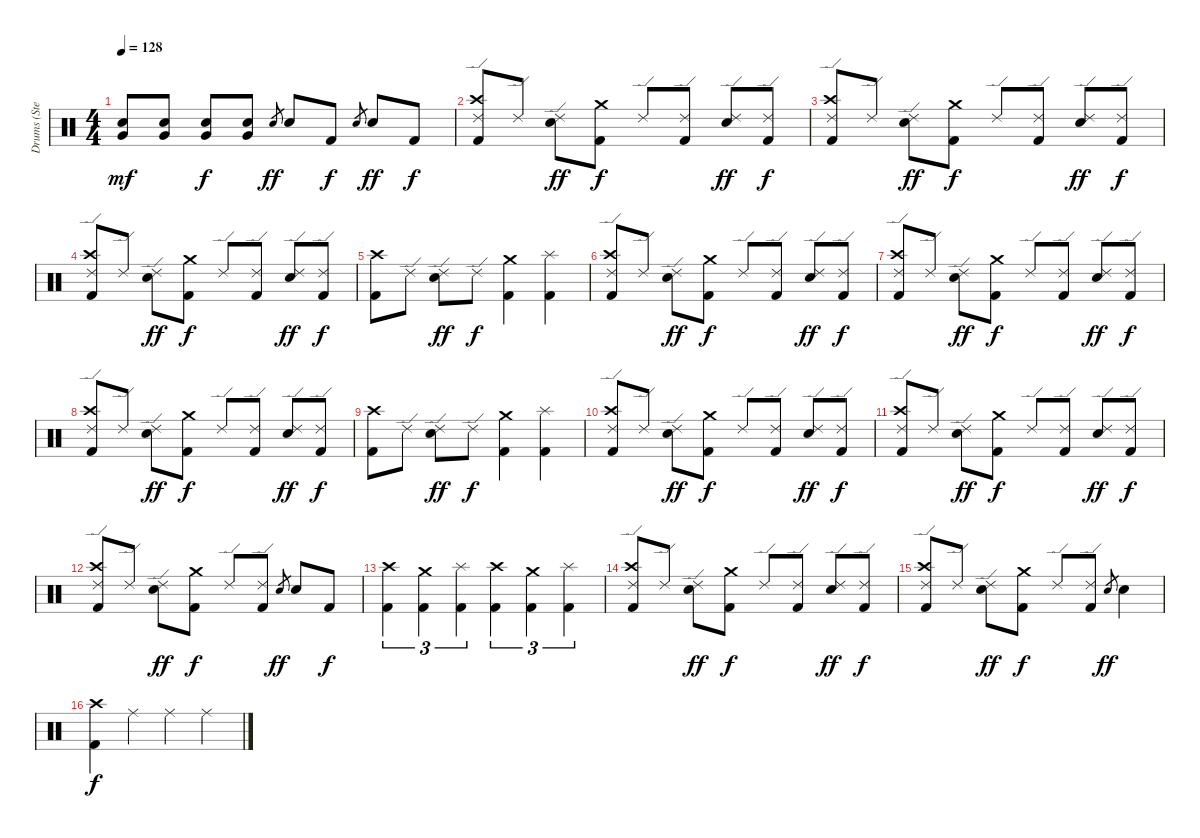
\track ("Drums (Steven)" "Drums (Ste") {instrument percussion}
\staff {score}
\articulation defaults
\ts (4 4)
\tempo 128
\clef neutral
\ks c
("Very Low Tom (hit)" "Snare (hit) 2").8{dy mf} ("Very Low Tom (hit)" "Snare (hit) 2").8 ("Very Low Tom (hit)" "Snare (hit) 2").8{dy f} ("Very Low Tom (hit)" "Snare (hit) 2").8 "Snare (hit) 2".8{gr dy ff} "Snare (hit) 2".8 "Kick (hit) 2".8{dy f} "Snare (hit) 2".8{gr} "Snare (hit) 2".8{dy ff} "Kick (hit) 2".8{dy f} |
("Crash high (hit)" "Ride (edge) 2" "Kick (hit) 2").8 "Ride (edge) 2".8 ("Ride (edge) 2" "Snare (hit) 2").8{dy ff} ("Crash medium (hit)" "Kick (hit) 2").8{dy f} "Ride (edge) 2".8 ("Ride (edge) 2" "Kick (hit) 2").8 ("Ride (edge) 2" "Snare (hit) 2").8{dy ff} ("Ride (edge) 2" "Kick (hit) 2").8{dy f} |
("Crash high (hit)" "Ride (edge) 2" "Kick (hit) 2").8 "Ride (edge) 2".8 ("Ride (edge) 2" "Snare (hit) 2").8{dy ff} ("Crash medium (hit)" "Kick (hit) 2").8{dy f} "Ride (edge) 2".8 ("Ride (edge) 2" "Kick (hit) 2").8 ("Ride (edge) 2" "Snare (hit) 2").8{dy ff} ("Ride (edge) 2" "Kick (hit) 2").8{dy f} |
("Crash high (hit)" "Ride (edge) 2" "Kick (hit) 2").8 "Ride (edge) 2".8 ("Ride (edge) 2" "Snare (hit) 2").8{dy ff} ("Crash medium (hit)" "Kick (hit) 2").8{dy f} "Ride (edge) 2".8 ("Ride (edge) 2" "Kick (hit) 2").8 ("Ride (edge) 2" "Snare (hit) 2").8{dy ff} ("Ride (edge) 2" "Kick (hit) 2").8{dy f} |
("Crash high (hit)" "Kick (hit) 2").8 "Ride (edge) 2".8 ("Ride (edge) 2" "Snare (hit) 2").8{dy ff} "Ride (edge) 2".8{dy f} ("Crash medium (hit)" "Kick (hit) 2").4 ("Splash (hit)" "Kick (hit) 2").4 |
("Crash high (hit)" "Ride (edge) 2" "Kick (hit) 2").8 "Ride (edge) 2".8 ("Ride (edge) 2" "Snare (hit) 2").8{dy ff} ("Crash medium (hit)" "Kick (hit) 2").8{dy f} "Ride (edge) 2".8 ("Ride (edge) 2" "Kick (hit) 2").8 ("Ride (edge) 2" "Snare (hit) 2").8{dy ff} ("Ride (edge) 2" "Kick (hit) 2").8{dy f} |
("Crash high (hit)" "Ride (edge) 2" "Kick (hit) 2").8 "Ride (edge) 2".8 ("Ride (edge) 2" "Snare (hit) 2").8{dy ff} ("Crash medium (hit)" "Kick (hit) 2").8{dy f} "Ride (edge) 2".8 ("Ride (edge) 2" "Kick (hit) 2").8 ("Ride (edge) 2" "Snare (hit) 2").8{dy ff} ("Ride (edge) 2" "Kick (hit) 2").8{dy f} |
("Crash high (hit)" "Ride (edge) 2" "Kick (hit) 2").8 "Ride (edge) 2".8 ("Ride (edge) 2" "Snare (hit) 2").8{dy ff} ("Crash medium (hit)" "Kick (hit) 2").8{dy f} "Ride (edge) 2".8 ("Ride (edge) 2" "Kick (hit) 2").8 ("Ride (edge) 2" "Snare (hit) 2").8{dy ff} ("Ride (edge) 2" "Kick (hit) 2").8{dy f} |
("Crash high (hit)" "Kick (hit) 2").8 "Ride (edge) 2".8 ("Ride (edge) 2" "Snare (hit) 2").8{dy ff} "Ride (edge) 2".8{dy f} ("Crash medium (hit)" "Kick (hit) 2").4 ("Splash (hit)" "Kick (hit) 2").4 |
("Crash high (hit)" "Ride (edge) 2" "Kick (hit) 2").8 "Ride (edge) 2".8 ("Ride (edge) 2" "Snare (hit) 2").8{dy ff} ("Crash medium (hit)" "Kick (hit) 2").8{dy f} "Ride (edge) 2".8 ("Ride (edge) 2" "Kick (hit) 2").8 ("Ride (edge) 2" "Snare (hit) 2").8{dy ff} ("Ride (edge) 2" "Kick (hit) 2").8{dy f} |
("Crash high (hit)" "Ride (edge) 2" "Kick (hit) 2").8 "Ride (edge) 2".8 ("Ride (edge) 2" "Snare (hit) 2").8{dy ff} ("Crash medium (hit)" "Kick (hit) 2").8{dy f} "Ride (edge) 2".8 ("Ride (edge) 2" "Kick (hit) 2").8 ("Ride (edge) 2" "Snare (hit) 2").8{dy ff} ("Ride (edge) 2" "Kick (hit) 2").8{dy f} |
("Crash high (hit)" "Ride (edge) 2" "Kick (hit) 2").8 "Ride (edge) 2".8 ("Ride (edge) 2" "Snare (hit) 2").8{dy ff} ("Crash medium (hit)" "Kick (hit) 2").8{dy f} "Ride (edge) 2".8 ("Ride (edge) 2" "Kick (hit) 2").8 "Snare (hit) 2".8{gr dy ff} "Snare (hit) 2".8 "Kick (hit) 2".8{dy f} |
("Crash high (hit)" "Kick (hit) 2").4{tu (3 2)} ("Crash medium (hit)" "Kick (hit) 2").4{tu (3 2)} ("Splash (hit)" "Kick (hit) 2").4{tu (3 2)} ("Crash high (hit)" "Kick (hit) 2").4{tu (3 2)} ("Crash medium (hit)" "Kick (hit) 2").4{tu (3 2)} ("Splash (hit)" "Kick (hit) 2").4{tu (3 2)} |
("Crash high (hit)" "Ride (edge) 2" "Kick (hit) 2").8 "Ride (edge) 2".8 ("Ride (edge) 2" "Snare (hit) 2").8{dy ff} ("Crash medium (hit)" "Kick (hit) 2").8{dy f} "Ride (edge) 2".8 ("Ride (edge) 2" "Kick (hit) 2").8 ("Ride (edge) 2" "Snare (hit) 2").8{dy ff} ("Ride (edge) 2" "Kick (hit) 2").8{dy f} |
("Crash high (hit)" "Ride (edge) 2" "Kick (hit) 2").8 "Ride (edge) 2".8 ("Ride (edge) 2" "Snare (hit) 2").8{dy ff} ("Crash medium (hit)" "Kick (hit) 2").8{dy f} "Ride (edge) 2".8 ("Ride (edge) 2" "Kick (hit) 2").8 "Snare (hit) 2".8{gr dy ff} "Snare (hit) 2".4 |
("Crash high (hit)" "Kick (hit) 2").4{dy f} "Ride (middle)".4 "Ride (middle)".4 "Ride (middle)".4
